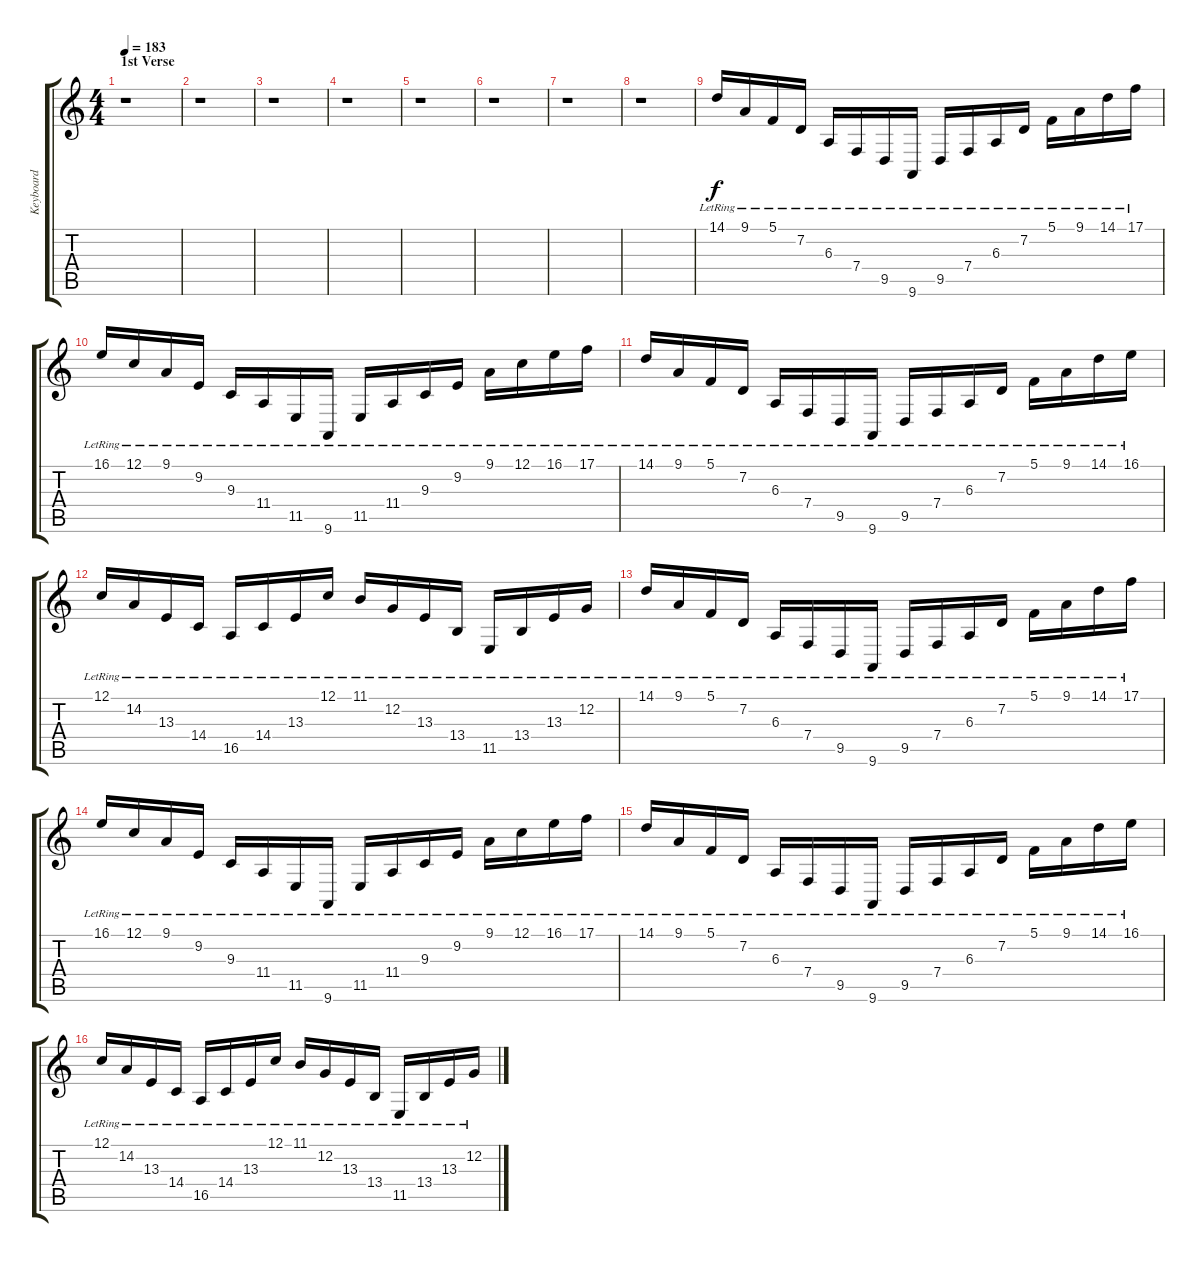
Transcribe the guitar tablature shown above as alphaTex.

\track ("Keyboard" "Keyboard") {instrument acousticgrandpiano}
\staff {score tabs}
\tuning (C4 G3 Eb3 Bb2 F2 C2) {hide}
\ts (4 4)
\section ("" "1st Verse")
\tempo 183
\clef g2
\ks c
r.1{dy f} |
r.1 |
r.1 |
r.1 |
r.1 |
r.1 |
r.1 |
r.1 |
14.1{lr}.16{volume 11 balance 8 instrument pad1newage} 9.1{lr}.16 5.1{lr}.16 7.2{lr}.16 6.3{lr}.16 7.4{lr}.16 9.5{lr}.16 9.6{lr}.16 9.5{lr}.16 7.4{lr}.16 6.3{lr}.16 7.2{lr}.16 5.1{lr}.16 9.1{lr}.16 14.1{lr}.16 17.1{lr}.16 |
16.1{lr}.16 12.1{lr}.16 9.1{lr}.16 9.2{lr}.16 9.3{lr}.16 11.4{lr}.16 11.5{lr}.16 9.6{lr}.16 11.5{lr}.16 11.4{lr}.16 9.3{lr}.16 9.2{lr}.16 9.1{lr}.16 12.1{lr}.16 16.1{lr}.16 17.1{lr}.16 |
14.1{lr}.16 9.1{lr}.16 5.1{lr}.16 7.2{lr}.16 6.3{lr}.16 7.4{lr}.16 9.5{lr}.16 9.6{lr}.16 9.5{lr}.16 7.4{lr}.16 6.3{lr}.16 7.2{lr}.16 5.1{lr}.16 9.1{lr}.16 14.1{lr}.16 16.1{lr}.16 |
12.1{lr}.16 14.2{lr}.16 13.3{lr}.16 14.4{lr}.16 16.5{lr}.16 14.4{lr}.16 13.3{lr}.16 12.1{lr}.16 11.1{lr}.16 12.2{lr}.16 13.3{lr}.16 13.4{lr}.16 11.5{lr}.16 13.4{lr}.16 13.3{lr}.16 12.2{lr}.16 |
14.1{lr}.16 9.1{lr}.16 5.1{lr}.16 7.2{lr}.16 6.3{lr}.16 7.4{lr}.16 9.5{lr}.16 9.6{lr}.16 9.5{lr}.16 7.4{lr}.16 6.3{lr}.16 7.2{lr}.16 5.1{lr}.16 9.1{lr}.16 14.1{lr}.16 17.1{lr}.16 |
16.1{lr}.16 12.1{lr}.16 9.1{lr}.16 9.2{lr}.16 9.3{lr}.16 11.4{lr}.16 11.5{lr}.16 9.6{lr}.16 11.5{lr}.16 11.4{lr}.16 9.3{lr}.16 9.2{lr}.16 9.1{lr}.16 12.1{lr}.16 16.1{lr}.16 17.1{lr}.16 |
14.1{lr}.16 9.1{lr}.16 5.1{lr}.16 7.2{lr}.16 6.3{lr}.16 7.4{lr}.16 9.5{lr}.16 9.6{lr}.16 9.5{lr}.16 7.4{lr}.16 6.3{lr}.16 7.2{lr}.16 5.1{lr}.16 9.1{lr}.16 14.1{lr}.16 16.1{lr}.16 |
12.1{lr}.16 14.2{lr}.16 13.3{lr}.16 14.4{lr}.16 16.5{lr}.16 14.4{lr}.16 13.3{lr}.16 12.1{lr}.16 11.1{lr}.16 12.2{lr}.16 13.3{lr}.16 13.4{lr}.16 11.5{lr}.16 13.4{lr}.16 13.3{lr}.16 12.2{lr}.16
